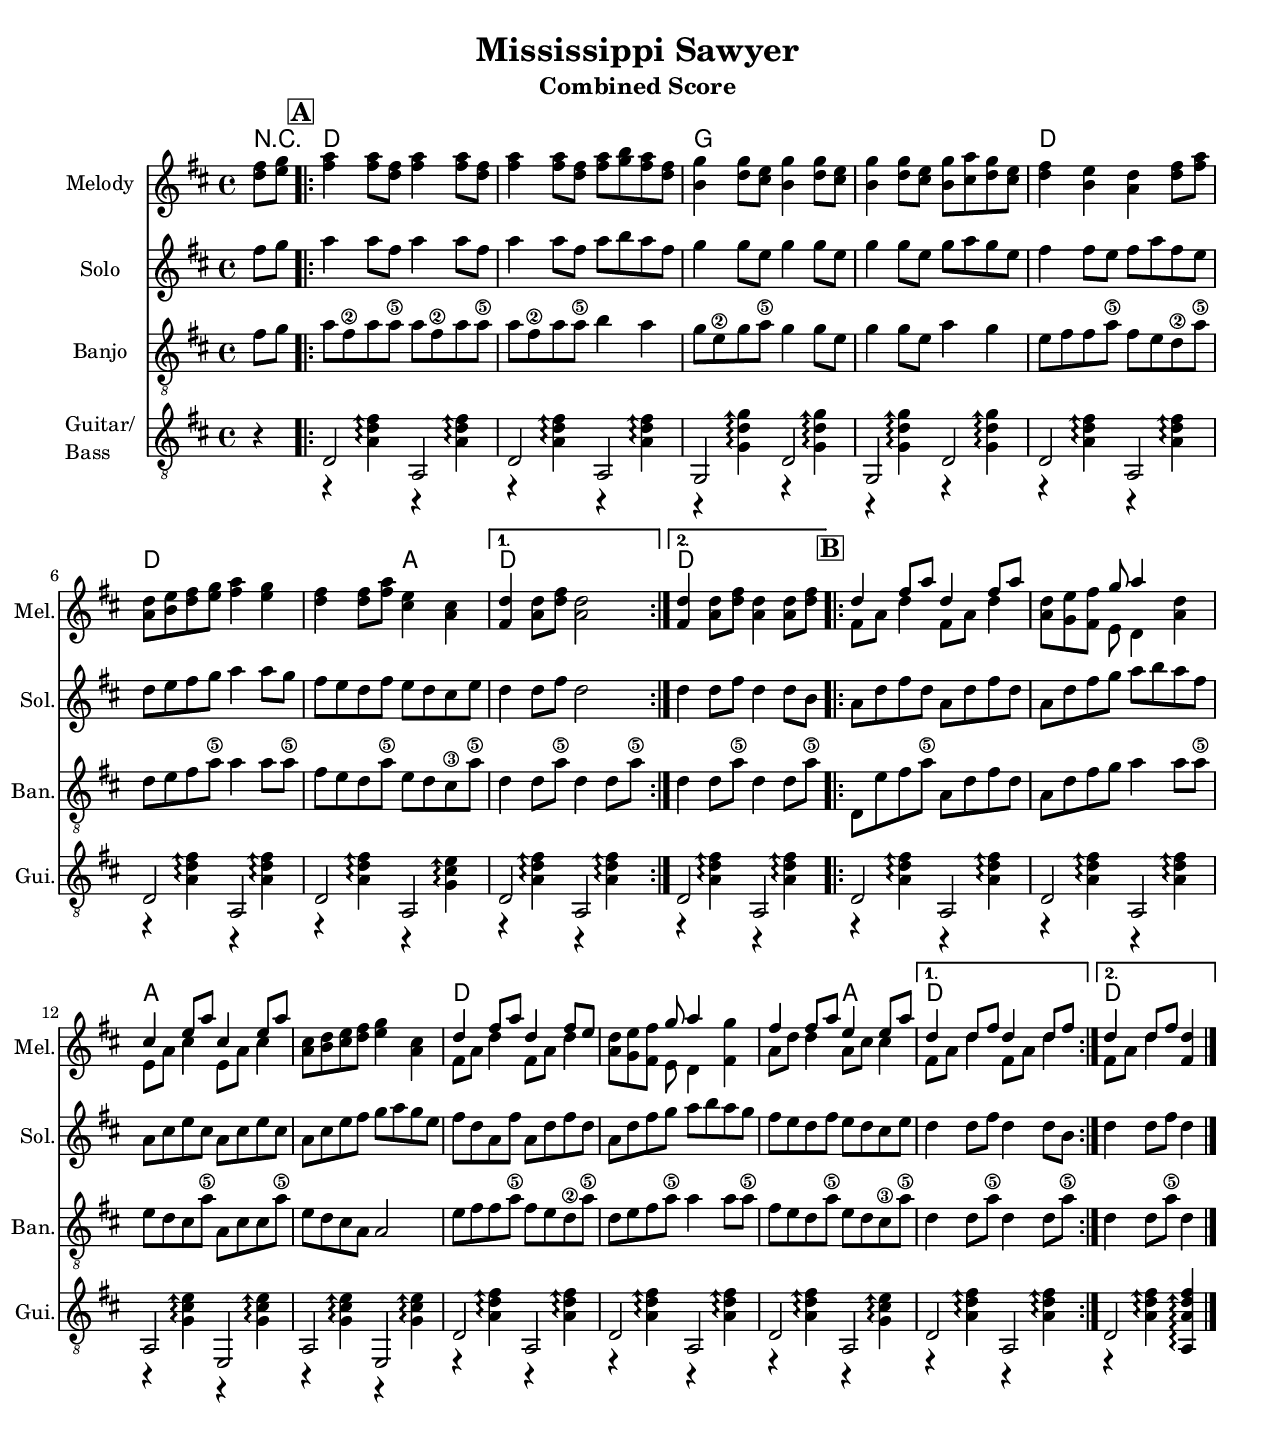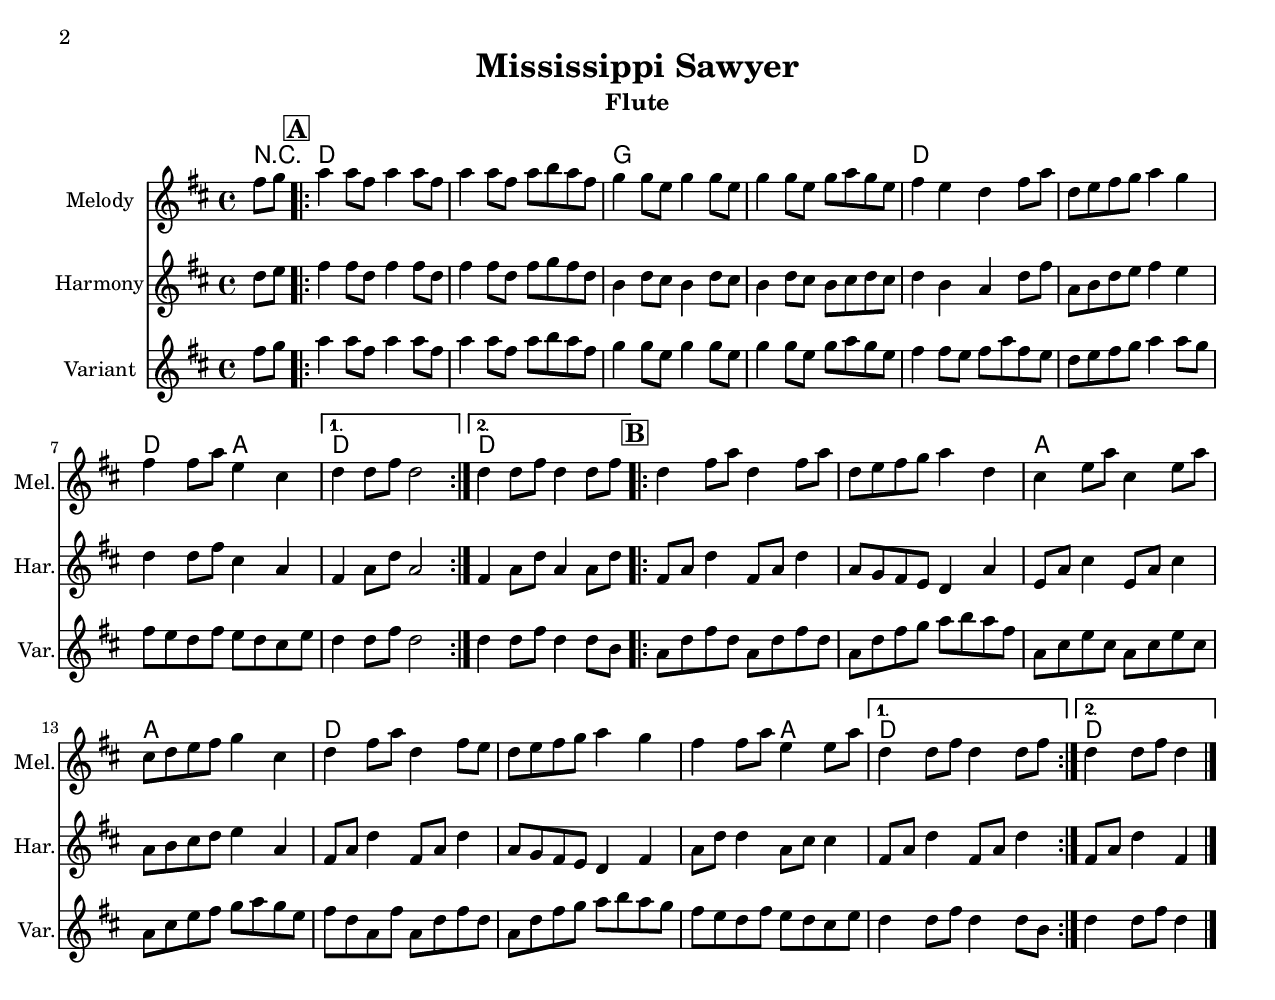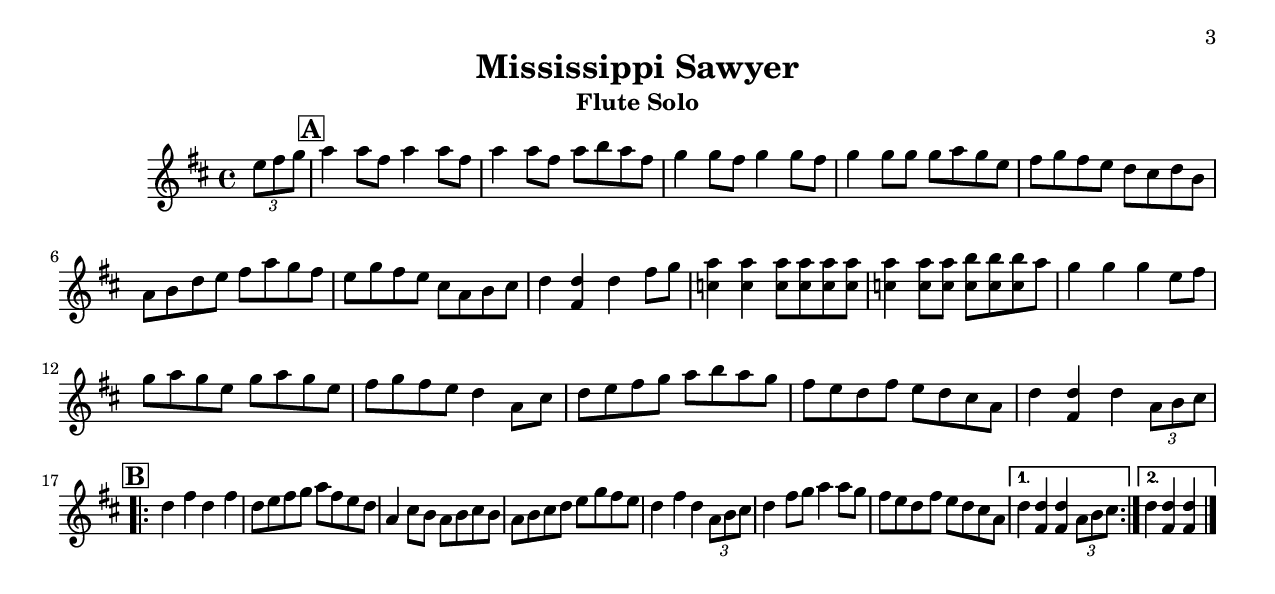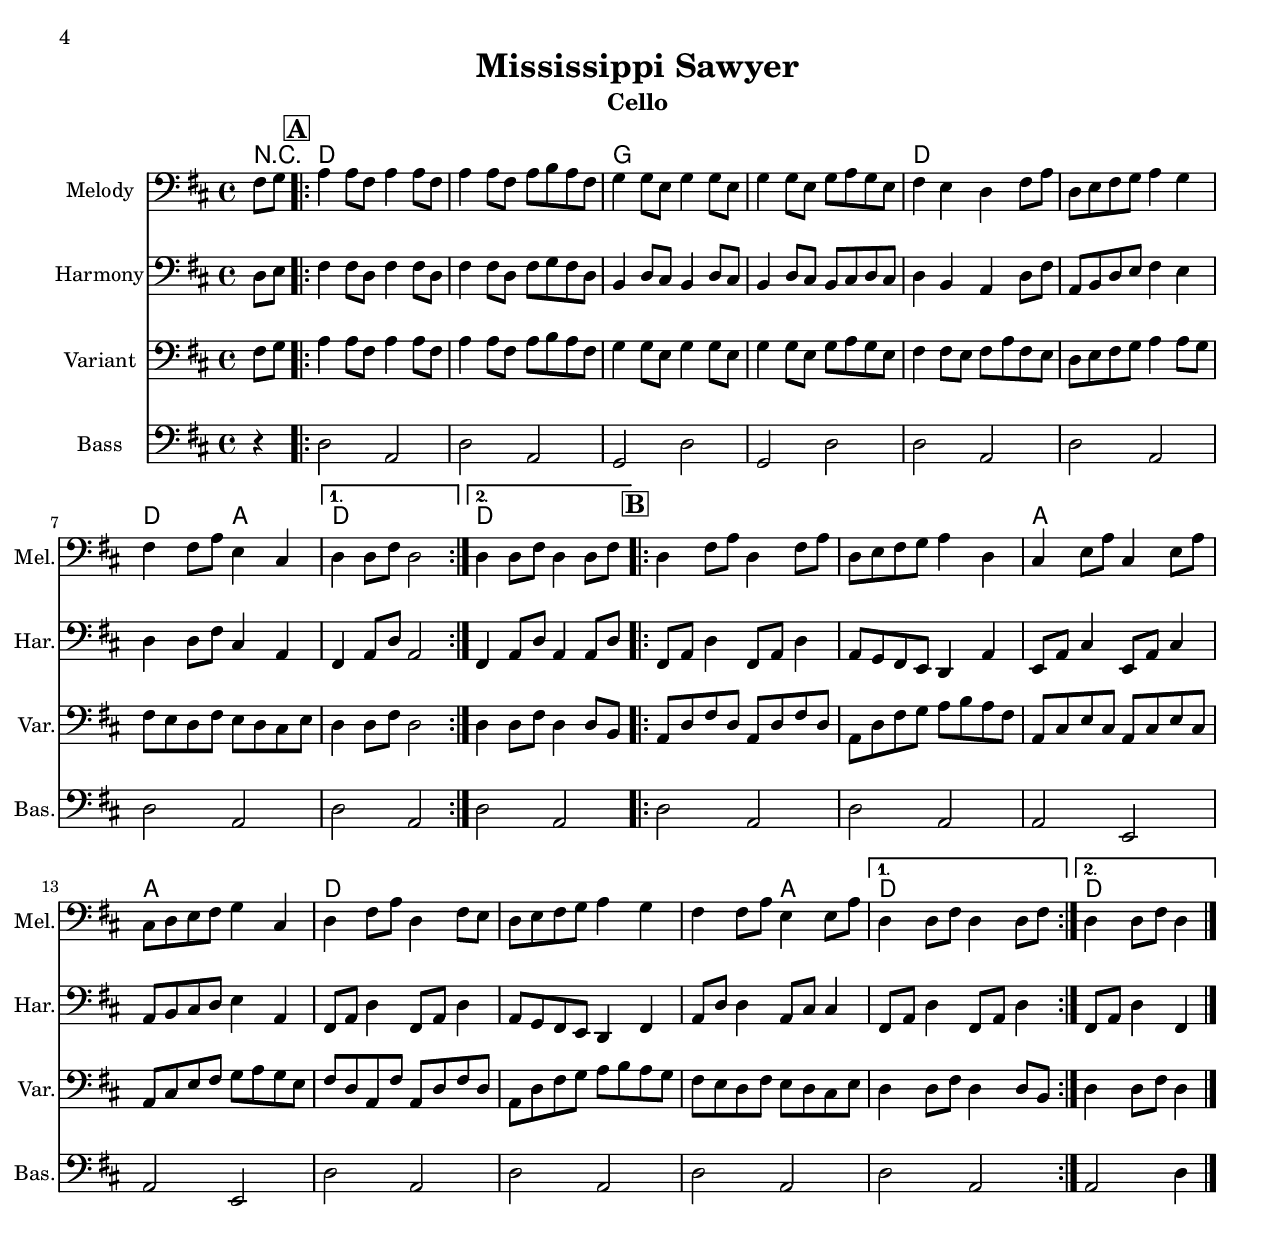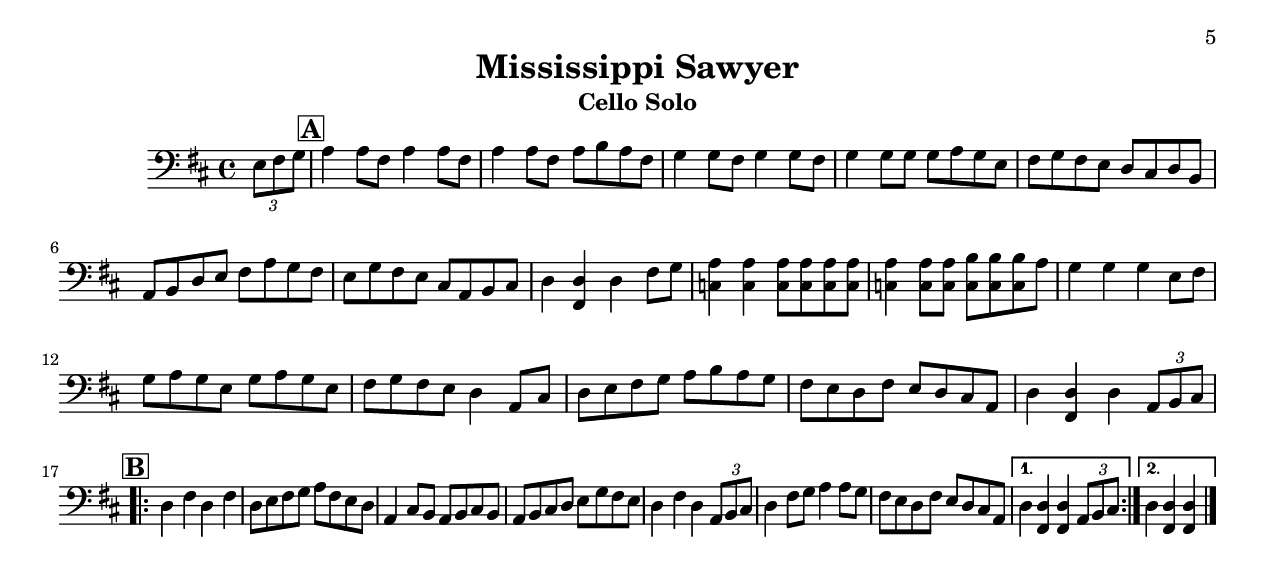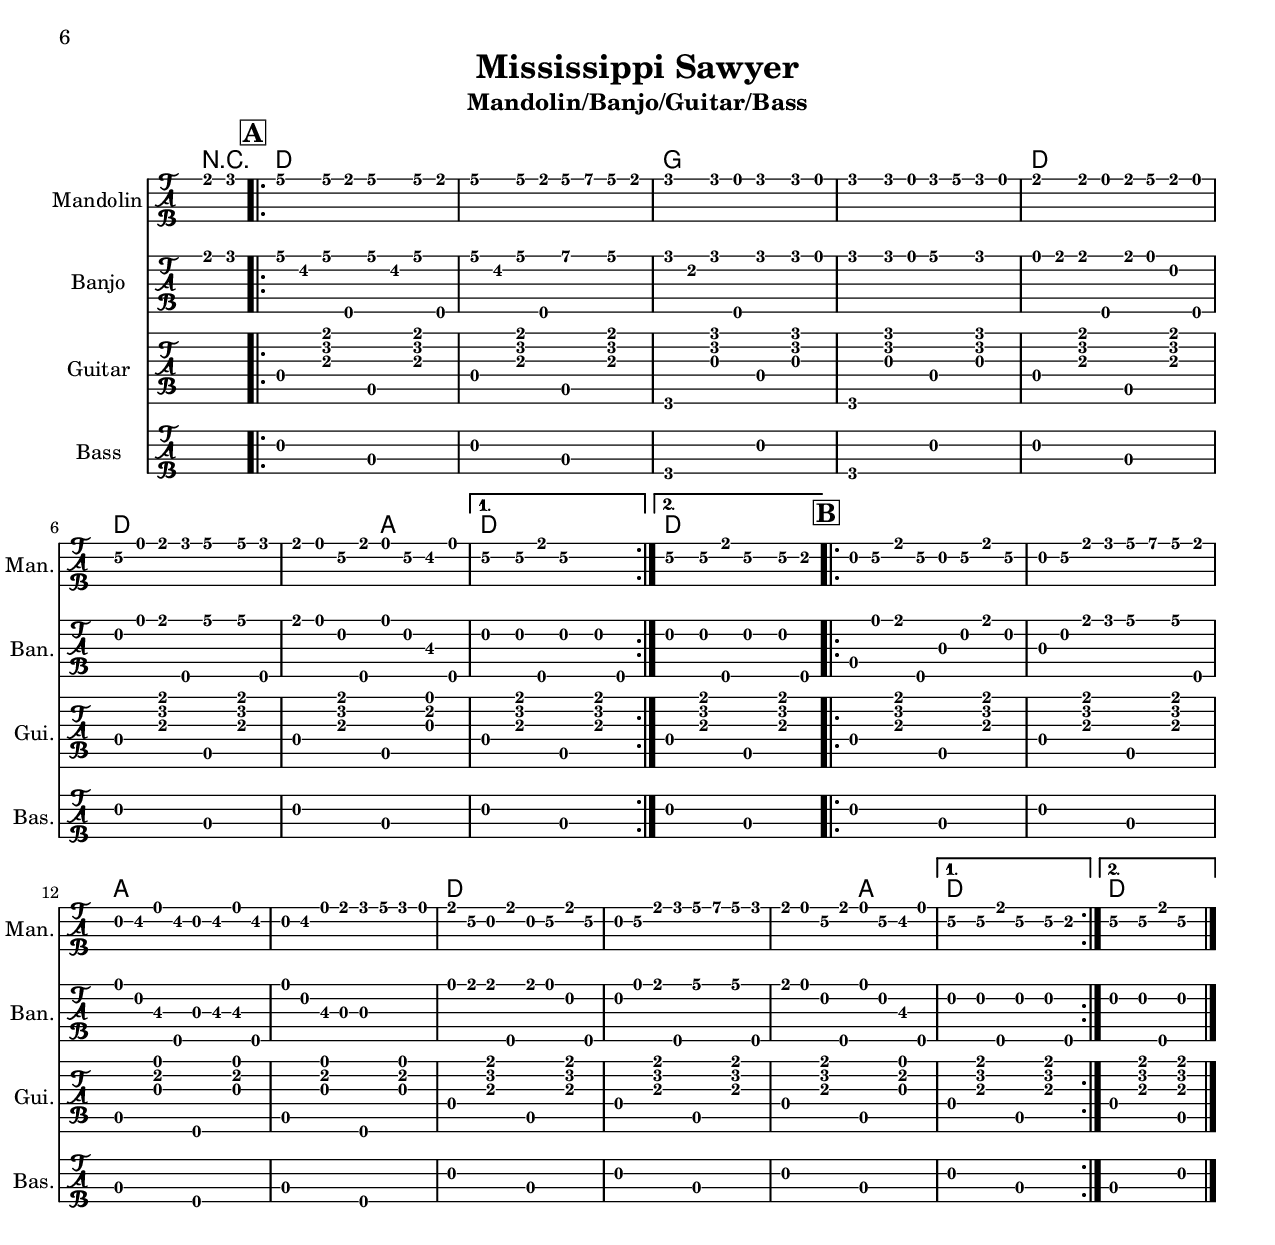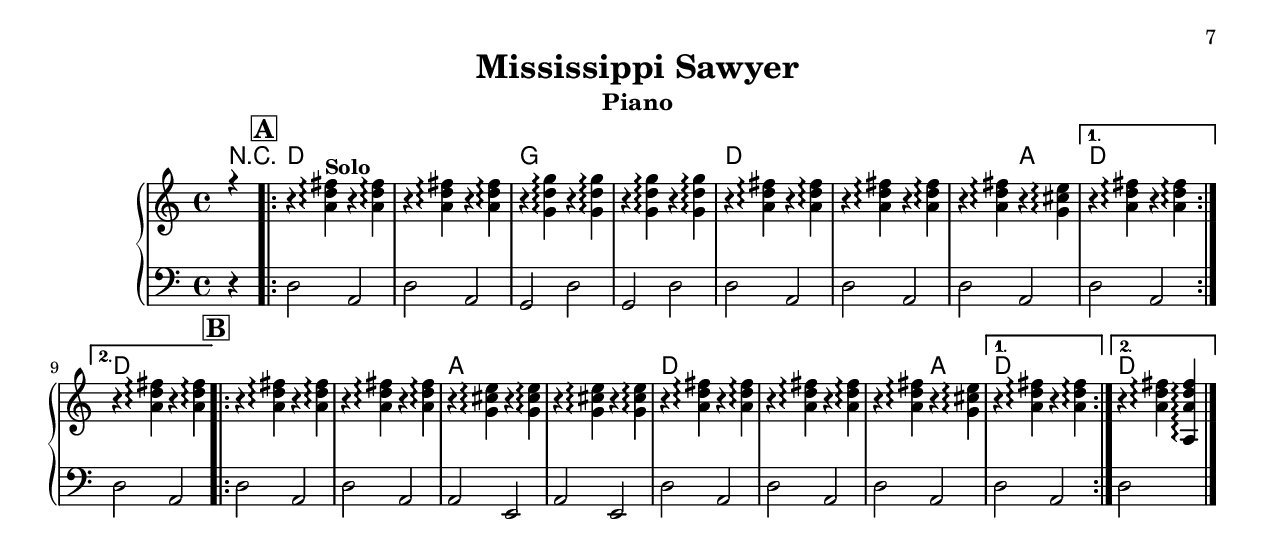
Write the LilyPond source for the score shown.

\version "2.3.25"
\header {
  title = "Mississippi Sawyer"
  piece = "Traditional"
}
#(set-default-paper-size "letter")
#(set-global-staff-size 18)

% simplified melody.  A part like mandolin, B part simpler.
simple = \relative c {
  \time 4/4
  \tag #'key \key d \major
  \tag #'partial \partial 8*2
  
  fis''8 g |
  \repeat volta 2 {
    a4 a8 fis a4 a8 fis |
    a4 a8 fis a b a fis |
    g4 g8 e g4 g8 e |
    g4 g8 e g a g e |
    fis4 e d fis8 a |
    d,8 e fis g a4 g |
    fis4 fis8 a e4 cis |
  } \alternative {
    { d4 d8 fis d2 | }
    { d4 d8 fis d4 d8 fis | }
  }
  \repeat volta 2 {
    d4 fis8 a d,4 fis8 a |
    d,8 e fis g a4 d, |
    cis4 e8 a cis,4 e8 a |
    cis,8 d e fis g4 cis, |
    d4 fis8 a d,4 fis8 e |
    d8 e fis g a4 g |
    fis4 fis8 a e4 e8 a
  } \alternative {
    { d,4 d8 fis d4 d8 fis | }
    { d4 d8 fis d4 \bar "|." }
  }
}
% harmony to simplified melody
simpleharmony = \relative c'' {
  \time 4/4
  \tag #'key \key d \major
  \tag #'partial \partial 8*2
  
  d8 e |
  \repeat volta 2 {
    fis4 fis8 d fis4 fis8 d |
    fis4 fis8 d fis g fis d |
    b4 d8 cis b4 d8 cis |
    b4 d8 cis b cis d cis |
    d4 b a d8 fis |
    a,8 b d e fis4 e |
    d4 d8 fis cis4 a |
  } \alternative {
    { fis4 a8 d a2 | }
    { fis4 a8 d a4 a8 d | }
  }
  \repeat volta 2 {
    fis,8 a d4 fis,8 a d4 |
    a8 g fis e d4 a' |
    e8 a cis4 e,8 a cis4 |
    a8 b cis d e4 a, |
    fis8 a d4 fis,8 a d4 |
    a8 g fis e d4 fis |
    a8 d d4 a8 cis cis4 |
  } \alternative {
    { fis,8 a d4 fis,8 a d4 | }
    { fis,8 a d4 fis,4 \bar "|." }
  }
}

mandolin = \relative c {
  \time 4/4
  \tag #'key \key d \major
  \tag #'partial \partial 8*2
  
  fis''8 g |
  \repeat volta 2 {
    a4 a8 fis a4 a8 fis |
    a4 a8 fis a b a fis |
    g4 g8 e g4 g8 e |
    g4 g8 e g a g e |
    fis4 fis8 e fis a fis e |
    d e fis g a4 a8 g |
    fis e d fis e d cis e |
  } \alternative {
    { d4 d8 fis d2 | }
    { d4 d8 fis d4 d8 b | }
  }
  \repeat volta 2 {
    a d fis d a d fis d |
    a d fis g a b a fis |
    a, cis e cis a cis e cis |
    a cis e fis g a g e |
    fis d a fis' a, d fis d |
    a d fis g a b a g |
    fis e d fis e d cis e |
  } \alternative {
    { d4 d8 fis d4 d8 b | }
    { d4 d8 fis d4 \bar "|." }
  }
}

% this variant uses different A parts the 1st & 2nd times through.
% originally arranged for guitar.
longvar = \relative c'' {
  \time 4/4
  \tag #'key \key d \major
  \tag #'partial \partial 8*2
  \times 2/3 { e8 fis g } |
  \mark\default
  a4 a8 fis a4 a8 fis |
  a4 a8 fis a b a fis |
  g4 g8 fis g4 g8 fis |
  g4 g8 g g a g e |
  fis8 g fis e d cis d b |
  a8 b d e fis a g fis |
  e8 g fis e cis a b cis |
  d4 <d fis,> d fis8 g |
  <a c,>4 <a c,> <a c,>8 <a c,> <a c,> <a c,> |
  <a c,>4 <a c,>8 <a c,> <b c,> <b c,> <b c,> a |
  g4 g g e8 fis |
  g8 a g e g a g e |
  fis g fis e d4 a8 cis |
  d8 e fis g a b a g |
  fis8 e d fis e d cis a |
  d4 <d fis,> d \times 2/3 { a8 b cis } |
  \break
  \repeat volta 2 {
    \mark\default
    d4 fis d fis |
    d8 e fis g a fis e d |
    a4 cis8 b a b cis b |
    a8 b cis d e g fis e |
    d4 fis d \times 2/3 { a8 b cis } |
    d4 fis8 g a4 a8 g |
    fis8 e d fis e d cis a |
  }
  \alternative {
    { d4 <d fis,> <d fis,> \times 2/3 { a8 b cis } | }
    { d4 <d fis,> <d fis,> % \times 2/3 { fis8 g gis } |
      \bar "|." }
  }
}

% banjo version, reconstructed from Marc's fragmentary notes.
banjo = \relative c {
  \time 4/4
  \tag #'key \key d \major
  \tag #'partial \partial 8*2
  
  fis'8 g |
  \repeat volta 2 {
    a8 fis\2 a8 a\5 a8 fis\2 a8 a\5 |
    a8 fis\2 a8 a\5 b4 a |
    g8 e\2 g8 a\5 g4 g8 e |
    g4 g8 e a4 g |
    e8 fis fis8 a\5 fis e d\2 a'\5 |
    d, e fis a\5 a4 a8 a\5 |
    fis e d a'\5 e d cis\3 a'\5 |
  } \alternative {
    { d,4 d8 a'\5 d,4 d8 a'\5 | }
    { d,4 d8 a'\5 d,4 d8 a'\5 | }
  }
  \repeat volta 2 {
    d,,8 e' fis a\5 a, d fis d |
    a d fis g a4 a8 a\5 |
    e8 d cis a'\5 a, cis cis a'\5 |
    e d cis a a2 |
    e'8 fis fis8 a\5 fis e d\2 a'\5 |
    d, e fis a\5 a4 a8 a\5 |
    fis e d a'\5 e d cis\3 a'\5 |
  } \alternative {
    { d,4 d8 a'\5 d,4 d8 a'\5 | }
    { d,4 d8 a'\5 d,4 \bar "|." }
  }
}

% chords.
harmonies = \chordmode {
  \tag #'partial \partial 8*2
  r4 |
  \repeat volta 2 {
    \mark\default
    d2 d | d d | g g | g g |
    d2 d | d d | d a |
  } \alternative {
    { d2 d | }
    { d2 d | }
  }
  \repeat volta 2 {
    \mark\default
    d2 d | d d | a a | a a |
    d2 d | d d | d a |
  } \alternative {
    { d2 d | }
    { d2 d4 \bar "|." }
  }
}    

% simple bass line
bass = \relative c,
{
  \tag #'key \key d \major
  \time 4/4
  \tag #'partial \partial 8*2
  r4
  \repeat volta 2 {
    d2 a | d2 a | g2 d' | g,2 d' |
    d2 a | d2 a | d2 a |
  } \alternative {
    { d2 a | }
    { d2 a | }
  }
  \repeat volta 2 {
    d2 a | d2 a | a2 e | a2 e |
    d'2 a | d2 a | d2 a |
  } \alternative {
    { d2 a | }
    { a2 d4 }
  }
}

% guitar accompaniment
guitarA = \relative c
{
  \tag #'partial \partial 8*2
  r4
  \repeat volta 2 {
    d2 a | d2 a | g2 d' | g,2 d' |
    d2 a | d2 a | d2 a |
  } \alternative {
    { d2 a | }
    { d2 a | }
  }
  \repeat volta 2 {
    d2 a | d2 a | a2 e | a2 e |
    d'2 a | d2 a | d2 a |
  } \alternative {
    { d2 a | }
    { d2 s4 }
  }
}

guitarB = \relative c
{
  \tag #'partial \partial 8*2
  s4 \arpeggioUp
  \repeat volta 2 {
    s4 <a' d fis>\arpeggio s4 <a d fis>\arpeggio |
    s4 <a d fis>\arpeggio s4 <a d fis>\arpeggio |
    s4 <g d' g>\arpeggio s4 <g d' g>\arpeggio |
    s4 <g d' g>\arpeggio s4 <g d' g>\arpeggio |
    s4 <a d fis>\arpeggio s4 <a d fis>\arpeggio |
    s4 <a d fis>\arpeggio s4 <a d fis>\arpeggio |
    s4 <a d fis>\arpeggio s4 <g cis e>\arpeggio |
  } \alternative {
    { s4 <a d fis>\arpeggio s4 <a d fis>\arpeggio | }
    { s4 <a d fis>\arpeggio s4 <a d fis>\arpeggio | }
  }
  \repeat volta 2 {
    s4 <a d fis>\arpeggio s4 <a d fis>\arpeggio |
    s4 <a d fis>\arpeggio s4 <a d fis>\arpeggio |
    s4 <g cis e>\arpeggio s4 <g cis e>\arpeggio |
    s4 <g cis e>\arpeggio s4 <g cis e>\arpeggio |
    s4 <a d fis>\arpeggio s4 <a d fis>\arpeggio |
    s4 <a d fis>\arpeggio s4 <a d fis>\arpeggio |
    s4 <a d fis>\arpeggio s4 <g cis e>\arpeggio |
  } \alternative {
    { s4 <a d fis>\arpeggio s4 <a d fis>\arpeggio | }
    { s4 <a d fis>\arpeggio <a, a' d fis>4\arpeggio }
  }
}
guitarC = \relative c
{
  \tag #'partial \partial 8*2
  s4 \arpeggioUp
  \repeat volta 2 {
    \repeat unfold 7 { r4 s4 r4 s4 | }
  } \alternative {
    { r4 s4 r4 s4 | }
    { r4 s4 r4 s4 | }
  }
  \repeat volta 2 {
    \repeat unfold 7 { r4 s4 r4 s4 | }
  } \alternative {
    { r4 s4 r4 s4 | }
    { r4 s4 s4 }
  }
}

\paper {
  scoreTitleMarkup = \bookTitleMarkup
  bookTitleMarkup = \markup {}
  raggedbottom = ##t
}

% combined score
\score {
  \header {
    instrument = "Combined Score"
  }
  <<
    \set Score.markFormatter = #format-mark-box-letters
    \context ChordNames {
      \set chordChanges = ##t
      \harmonies
    }
    \context Staff=simple <<
      \set Staff.instrument = "Melody"
      \set Staff.instr = "Mel."
      \partcombine \simple \simpleharmony
    >>
    \context Staff=mandolin <<
      \set Staff.instrument = "Solo"
      \set Staff.instr = "Sol."
      \mandolin
    >>
    \context Staff=banjo <<
      \clef "treble_8"
      \set Staff.instrument = "Banjo"
      \set Staff.instr = "Ban."
      \banjo
    >>
    \new Staff << 
      \set Staff.instrument = \markup{ \column{ "Guitar/" "Bass" } }
      \set Staff.instr = "Gui."
      \clef "treble_8"
      \time 4/4
      \key d \major
      \new Voice { \guitarA }
      \new Voice { \guitarB }
      \new Voice { \guitarC }
    >>
  >>
}

% melody parts, for flutes (non-transposing)
\score {
  \header {
    instrument = "Flute"
    breakbefore=##t
  }
  <<
    \set Score.markFormatter = #format-mark-box-letters
    \context ChordNames {
      \set chordChanges = ##t
      \harmonies
    }
    \new Staff <<
      \set Staff.instrument = "Melody"
      \set Staff.instr = "Mel."
      \simple
    >>
    \new Staff <<
      \set Staff.instrument = "Harmony"
      \set Staff.instr = "Har."
      \simpleharmony
    >>
    \new Staff <<
      \set Staff.instrument = "Variant"
      \set Staff.instr = "Var."
      \mandolin
    >>
  >>
}
\score {
  \header {
    instrument = "Flute Solo" % not new page
    breakbefore=##t
  }
  <<
    \set Score.markFormatter = #format-mark-box-letters
    \new Staff { \longvar }
  >>
}

% melody parts, for cellos (octave-shifted)
\score {
  \header {
    instrument = "Cello"
    breakbefore=##t
  }
  <<
    \set Score.markFormatter = #format-mark-box-letters
    \context ChordNames {
      \set chordChanges = ##t
      \harmonies
    }
    \new Staff <<
      \set Staff.instrument = "Melody"
      \set Staff.instr = "Mel."
      \transpose c c,, << \clef bass \simple >> % 2 octaves down
    >>
    \new Staff <<
      \set Staff.instrument = "Harmony"
      \set Staff.instr = "Har."
      \transpose c c,, << \clef bass \simpleharmony >> % 2 octaves down
    >>
    \new Staff <<
      \set Staff.instrument = "Variant"
      \set Staff.instr = "Var."
      \transpose c c,, << \clef bass \mandolin >>
    >>
    \new Staff <<
      \set Staff.instrument = "Bass"
      \set Staff.instr = "Bas."
      \transpose c c' << \clef bass \bass >>
    >>
  >>
  \layout { }
}
\score {
  \header {
    instrument = "Cello Solo"
    breakbefore=##t
  }
  <<
    \set Score.markFormatter = #format-mark-box-letters
    \new Staff { \transpose c c,, << \clef bass \longvar >> }
  >>
}

% tablature parts
\score {
  \header {
    instrument = "Mandolin/Banjo/Guitar/Bass"
    breakbefore=##t
  }
  <<
    \set Score.markFormatter = #format-mark-box-letters
    \context ChordNames {
      \set chordChanges = ##t
      \harmonies
    }
    \new TabStaff <<
%     \set TabStaff.stringTunings = #mandolin-tuning
      \set TabStaff.stringTunings = #'(16 9 2 -5)
      \set Staff.instrument = "Mandolin"
      \set Staff.instr = "Man."
      \removeWithTag #'key \mandolin
    >>
    \new TabStaff <<
      \set TabStaff.stringTunings = #'(4 2 -3 -10 9)
      \set Staff.instrument = "Banjo"
      \set Staff.instr = "Ban."
      \removeWithTag #'key \banjo
    >>
    \new TabStaff << 
      \set TabStaff.instrument = "Guitar"
      \set TabStaff.instr = "Gui."
      \time 4/4
      \new TabVoice \guitarA
      \new TabVoice \guitarB
    >>
    \new TabStaff <<
      \set TabStaff.instrument = "Bass"
      \set TabStaff.instr = "Bas."
      \set TabStaff.stringTunings = #bass-tuning
      \removeWithTag #'key \bass
    >>
  >>
}

% piano part (same as guitar part)
\score {
  \header {
    instrument = "Piano"
    breakbefore=##t
  }
  <<
    \set Score.markFormatter = #format-mark-box-letters
    \context ChordNames {
      \set chordChanges = ##t
      \harmonies
    }
    \new PianoStaff <<
      \new Staff {
	\partcombine
	{ \transpose c c' \guitarB }
	{ \partcombine { \partial 8*2 r4 } \guitarC }
      }
      \new Staff { \clef bass \guitarA }
    >>
  >>
}

% midi score
\score {
  \unfoldRepeats
  \context PianoStaff <<
    \context Staff=mandolin <<
      \set Staff.midiInstrument = "flute"
      \transpose c c' \mandolin
    >>
    \context Staff=melody <<
      \set Staff.midiInstrument = "fiddle"
      { 
	\partial 8*2
	s4 | s1*31 | s2 s4
	\removeWithTag #'partial \simple
      }
    >>
    \context Staff=harmony <<
      \set Staff.midiInstrument = "fiddle"
      { 
	\partial 8*2
	s4 | s1*31 | s2 s4
	\removeWithTag #'partial \simpleharmony
      }
    >>
    \context Staff=variant <<
      \set Staff.midiInstrument = "piccolo"
      { 
	\partial 8*2
	s4 | s1*63 | s2 s4
	\transpose c c' \removeWithTag #'partial \longvar
      }
    >>
    
    \context Staff=banjo <<
      \set Staff.midiInstrument = "banjo"
      \repeat unfold 3 { \banjo }
    >>
    \context Staff=guitar <<
      \set Staff.midiInstrument = "acoustic guitar (steel)"
      \time 4/4
      \new Voice \repeat unfold 3 { \guitarA }
      \new Voice \repeat unfold 3 { \guitarB } >>
    \context Staff=bass <<
      \set Staff.midiInstrument = "acoustic bass"
      \repeat unfold 3 { \bass }
    >>
    \context Staff=chords <<
      \set Staff.midiInstrument = "pizzicato strings"
      \repeat unfold 3 { \harmonies }
    >>
  >>
  \midi {
    \tempo 2=120
  }
}
